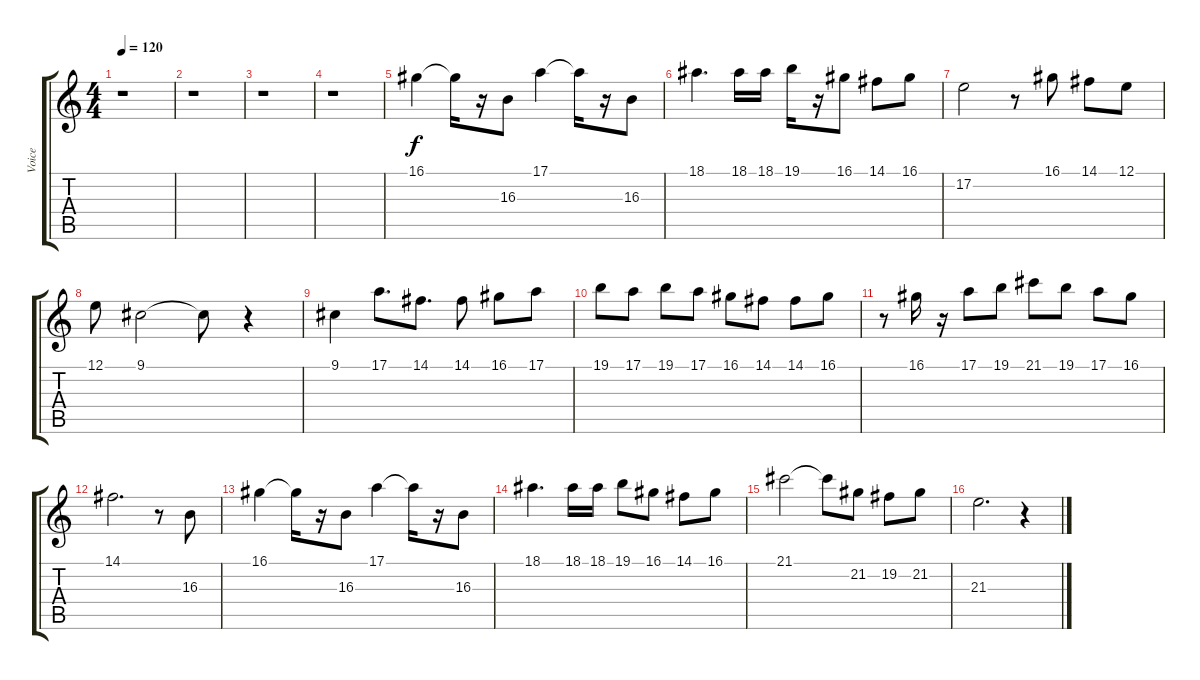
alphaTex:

\track ("Voice" "Voice") {instrument frenchhorn}
\staff {score tabs}
\tuning (E4 B3 G3 D3 A2 E2) {hide}
\ts (4 4)
\tempo 120
\clef g2
\ks c
r.1{dy ff} |
r.1 |
r.1 |
r.1 |
16.1.4{dy f volume 1} 16.1{t}.16 r.16 16.3.8{volume 14} 17.1.4 17.1{t}.16 r.16 16.3.8 |
18.1.4{d} 18.1.16 18.1.16 19.1.16 r.16 16.1.8 14.1.8 16.1.8 |
17.2.2 r.8 16.1.8 14.1.8 12.1.8 |
12.1.8 9.1.2 9.1{t}.8 r.4 |
9.1.4 17.1.8{d} 14.1.8{d} 14.1.8 16.1.8 17.1.8 |
19.1.8 17.1.8 19.1.8 17.1.8 16.1.8 14.1.8 14.1.8 16.1.8 |
r.8 16.1.16 r.16 17.1.8 19.1.8 21.1.8 19.1.8 17.1.8 16.1.8 |
14.1.2{d} r.8 16.3.8 |
16.1.4 16.1{t}.16 r.16 16.3.8 17.1.4 17.1{t}.16 r.16 16.3.8 |
18.1.4{d} 18.1.16 18.1.16 19.1.8 16.1.8 14.1.8 16.1.8 |
21.1.2 21.1{t}.8 21.2.8 19.2.8 21.2.8 |
21.3.2{d} r.4
